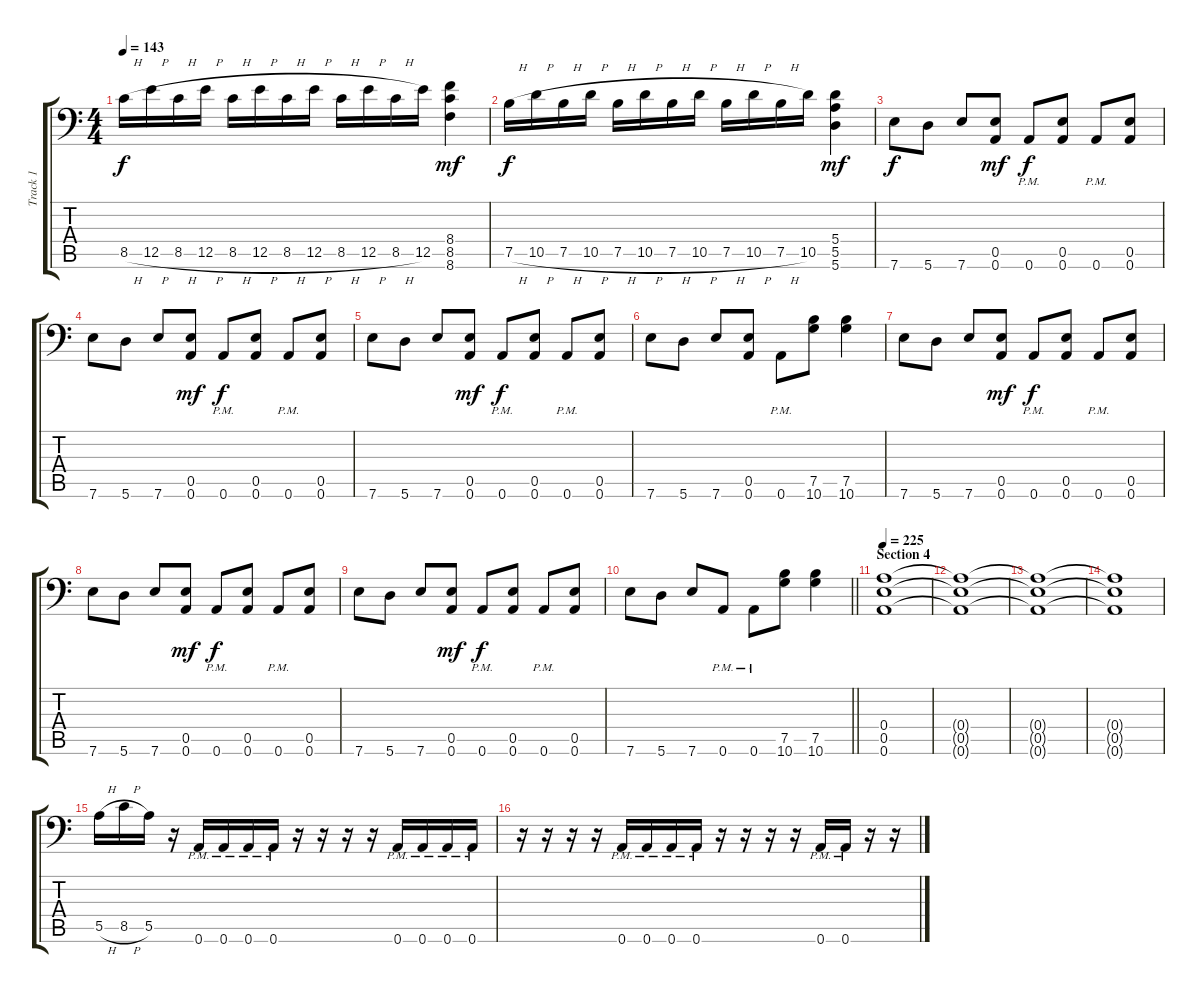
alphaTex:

\track ("Track 1" "Track 1") {instrument distortionguitar}
\staff {score tabs}
\tuning (B3 Gb3 D3 A2 E2 A1) {hide}
\ts (4 4)
\tempo 143
\clef f4
\ks c
8.5{h}.16{dy f} 12.5{h}.16 8.5{h}.16 12.5{h}.16 8.5{h}.16 12.5{h}.16 8.5{h}.16 12.5{h}.16 8.5{h}.16 12.5{h}.16 8.5{h}.16 12.5.16 (8.4 8.5 8.6).4{dy mf} |
7.5{h}.16{dy f} 10.5{h}.16 7.5{h}.16 10.5{h}.16 7.5{h}.16 10.5{h}.16 7.5{h}.16 10.5{h}.16 7.5{h}.16 10.5{h}.16 7.5{h}.16 10.5.16 (5.4 5.5 5.6).4{dy mf} |
7.6.8{dy f} 5.6.8 7.6.8 (0.5 0.6).8{dy mf} 0.6{pm}.8{dy f} (0.5 0.6).8 0.6{pm}.8 (0.5 0.6).8 |
7.6.8 5.6.8 7.6.8 (0.5 0.6).8{dy mf} 0.6{pm}.8{dy f} (0.5 0.6).8 0.6{pm}.8 (0.5 0.6).8 |
7.6.8 5.6.8 7.6.8 (0.5 0.6).8{dy mf} 0.6{pm}.8{dy f} (0.5 0.6).8 0.6{pm}.8 (0.5 0.6).8 |
7.6.8 5.6.8 7.6.8 (0.5 0.6).8 0.6{pm}.8 (7.5 10.6).8 (7.5 10.6).4 |
7.6.8 5.6.8 7.6.8 (0.5 0.6).8{dy mf} 0.6{pm}.8{dy f} (0.5 0.6).8 0.6{pm}.8 (0.5 0.6).8 |
7.6.8 5.6.8 7.6.8 (0.5 0.6).8{dy mf} 0.6{pm}.8{dy f} (0.5 0.6).8 0.6{pm}.8 (0.5 0.6).8 |
7.6.8 5.6.8 7.6.8 (0.5 0.6).8{dy mf} 0.6{pm}.8{dy f} (0.5 0.6).8 0.6{pm}.8 (0.5 0.6).8 |
\barLineRight lightlight
7.6.8 5.6.8 7.6.8 0.6{pm}.8 0.6{pm}.8 (7.5 10.6).8 (7.5 10.6).4 |
\section ("" "Section 4")
\tempo 225
(0.4 0.5 0.6).1 |
(0.4{t} 0.5{t} 0.6{t}).1 |
(0.4{t} 0.5{t} 0.6{t}).1 |
(0.4{t} 0.5{t} 0.6{t}).1 |
5.5{h}.16 8.5{h}.16 5.5.16 r.16 0.6{pm}.16 0.6{pm}.16 0.6{pm}.16 0.6{pm}.16 r.16 r.16 r.16 r.16 0.6{pm}.16 0.6{pm}.16 0.6{pm}.16 0.6{pm}.16 |
r.16 r.16 r.16 r.16 0.6{pm}.16 0.6{pm}.16 0.6{pm}.16 0.6{pm}.16 r.16 r.16 r.16 r.16 0.6{pm}.16 0.6{pm}.16 r.16 r.16
